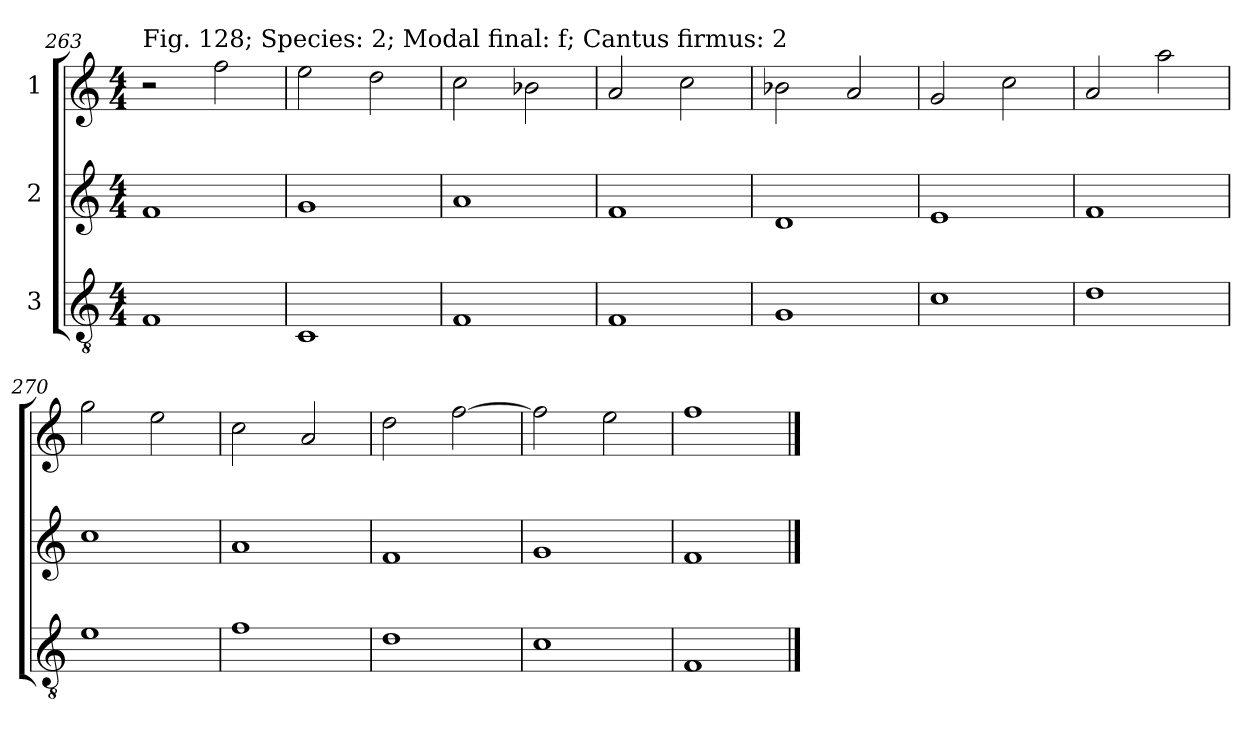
**kern	**kern	**kern
*part3	*part2	*part1
*staff3	*staff2	*staff1
*I"3	*I"2	*I"1
!!LO:LB:g=z
*clefGv2	*clefG2	*clefG2
*k[]	*k[]	*k[]
*M4/4	*M4/4	*M4/4
=263	=263	=263
!	!	!LO:TX:a:t=Fig. 128; Species&colon; 2; Modal final&colon; f; Cantus firmus&colon; 2
1F	1f	2r
.	.	2ff\
=264	=264	=264
1C	1g	2ee\
.	.	2dd\
=265	=265	=265
1F	1a	2cc\
.	.	2b-X\
=266	=266	=266
1F	1f	2a/
.	.	2cc\
=267	=267	=267
1G	1d	2b-X\
.	.	2a/
=268	=268	=268
1c	1e	2g/
.	.	2cc\
=269	=269	=269
1d	1f	2a/
.	.	2aa\
=270	=270	=270
1e	1cc	2gg\
.	.	2ee\
=271	=271	=271
1f	1a	2cc\
.	.	2a/
=272	=272	=272
1d	1f	2dd\
.	.	[2ff\
=273	=273	=273
1c	1g	2ff\]
.	.	2ee\
=274	=274	=274
1F	1f	1ff
==	==	==
*-	*-	*-
